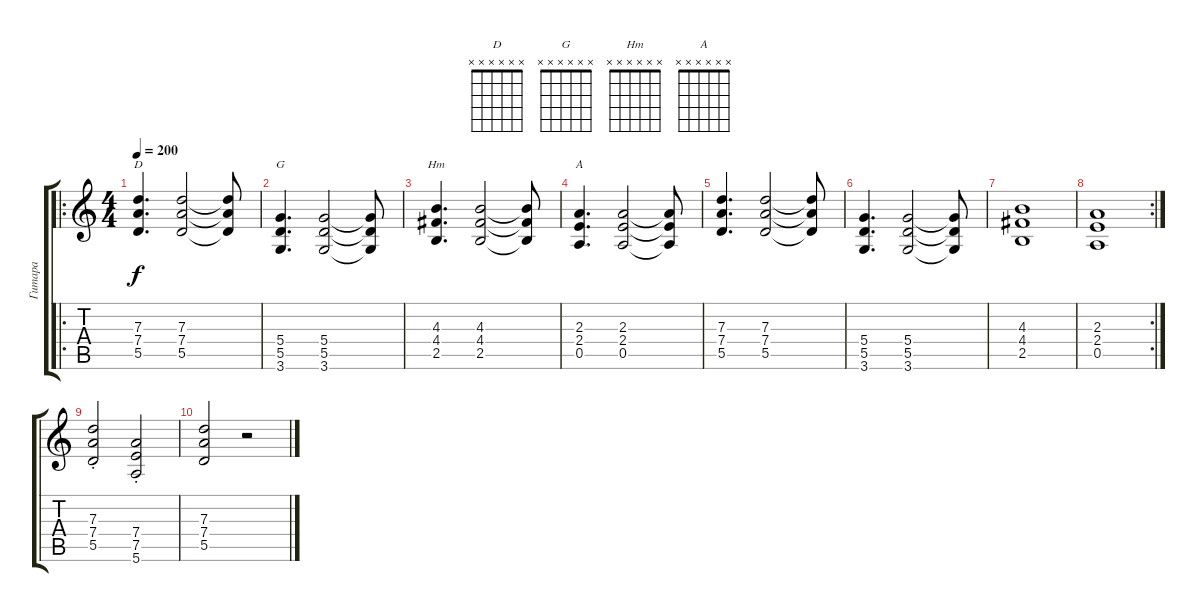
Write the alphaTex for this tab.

\track ("Гитара" "Гитара") {instrument distortionguitar}
\staff {score tabs}
\tuning (E4 B3 G3 D3 A2 E2) {hide}
\chord ("D" x x x x x x)
\chord ("G" x x x x x x)
\chord ("Hm" x x x x x x)
\chord ("A" x x x x x x)
\ro
\ts (4 4)
\tempo 200
\clef g2
\ks c
(7.3 7.4 5.5).4{d ch "D" dy f} (7.3 7.4 5.5).2 (7.3{t} 7.4{t} 5.5{t}).8 |
(5.4 5.5 3.6).4{d ch "G"} (5.4 5.5 3.6).2 (5.4{t} 5.5{t} 3.6{t}).8 |
(4.3 4.4 2.5).4{d ch "Hm"} (4.3 4.4 2.5).2 (4.3{t} 4.4{t} 2.5{t}).8 |
(2.3 2.4 0.5).4{d ch "A"} (2.3 2.4 0.5).2 (2.3{t} 2.4{t} 0.5{t}).8 |
(7.3 7.4 5.5).4{d} (7.3 7.4 5.5).2 (7.3{t} 7.4{t} 5.5{t}).8 |
(5.4 5.5 3.6).4{d} (5.4 5.5 3.6).2 (5.4{t} 5.5{t} 3.6{t}).8 |
(4.3 4.4 2.5).1 |
\rc 2
(2.3 2.4 0.5).1 |
(7.3{st} 7.4{st} 5.5{st}).2 (7.4{st} 7.5{st} 5.6{st}).2 |
(7.3 7.4 5.5).2 r.2
